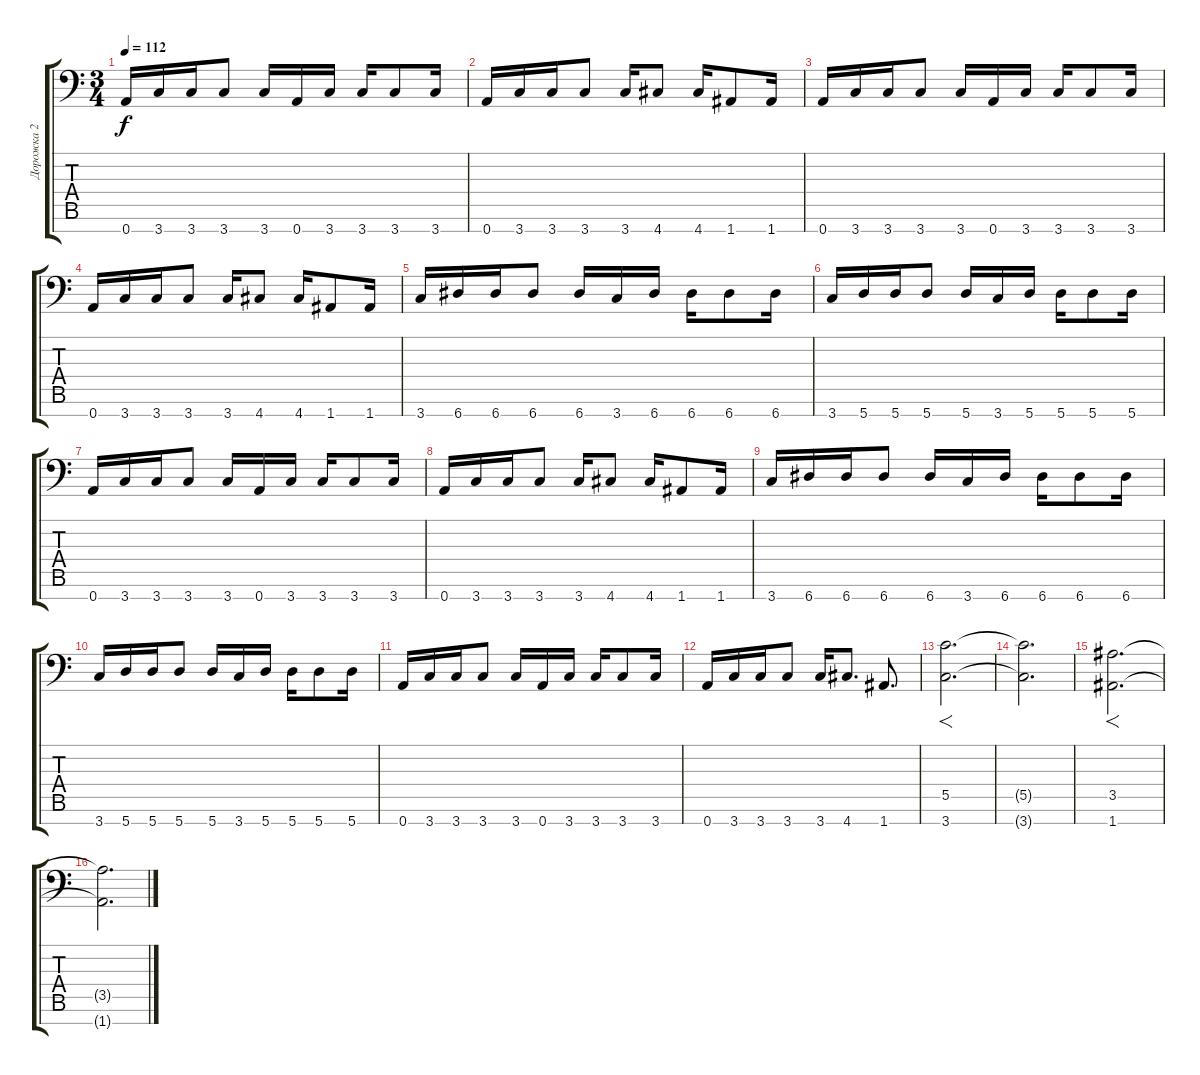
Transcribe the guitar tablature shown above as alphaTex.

\track ("Дорожка 2" "Дорожка 2") {instrument overdrivenguitar}
\staff {score tabs}
\tuning (D4 A3 F3 C3 G2 D2 A1) {hide}
\ts (3 4)
\tempo 112
\clef f4
\ks c
0.7.16{dy f} 3.7.16 3.7.16 3.7.8 3.7.16 0.7.16 3.7.16 3.7.16 3.7.8 3.7.16 |
0.7.16 3.7.16 3.7.16 3.7.8 3.7.16 4.7.8 4.7.16 1.7.8 1.7.16 |
0.7.16 3.7.16 3.7.16 3.7.8 3.7.16 0.7.16 3.7.16 3.7.16 3.7.8 3.7.16 |
0.7.16 3.7.16 3.7.16 3.7.8 3.7.16 4.7.8 4.7.16 1.7.8 1.7.16 |
3.7.16 6.7.16 6.7.16 6.7.8 6.7.16 3.7.16 6.7.16 6.7.16 6.7.8 6.7.16 |
3.7.16 5.7.16 5.7.16 5.7.8 5.7.16 3.7.16 5.7.16 5.7.16 5.7.8 5.7.16 |
0.7.16 3.7.16 3.7.16 3.7.8 3.7.16 0.7.16 3.7.16 3.7.16 3.7.8 3.7.16 |
0.7.16 3.7.16 3.7.16 3.7.8 3.7.16 4.7.8 4.7.16 1.7.8 1.7.16 |
3.7.16 6.7.16 6.7.16 6.7.8 6.7.16 3.7.16 6.7.16 6.7.16 6.7.8 6.7.16 |
3.7.16 5.7.16 5.7.16 5.7.8 5.7.16 3.7.16 5.7.16 5.7.16 5.7.8 5.7.16 |
0.7.16 3.7.16 3.7.16 3.7.8 3.7.16 0.7.16 3.7.16 3.7.16 3.7.8 3.7.16 |
0.7.16 3.7.16 3.7.16 3.7.8 3.7.16 4.7.8{d} 1.7.8{d} |
(5.5 3.7).2{f d volume 9} |
(5.5{t} 3.7{t}).2{d volume 3} |
(3.5 1.7).2{f d volume 9} |
(3.5{t} 1.7{t}).2{d volume 3}
